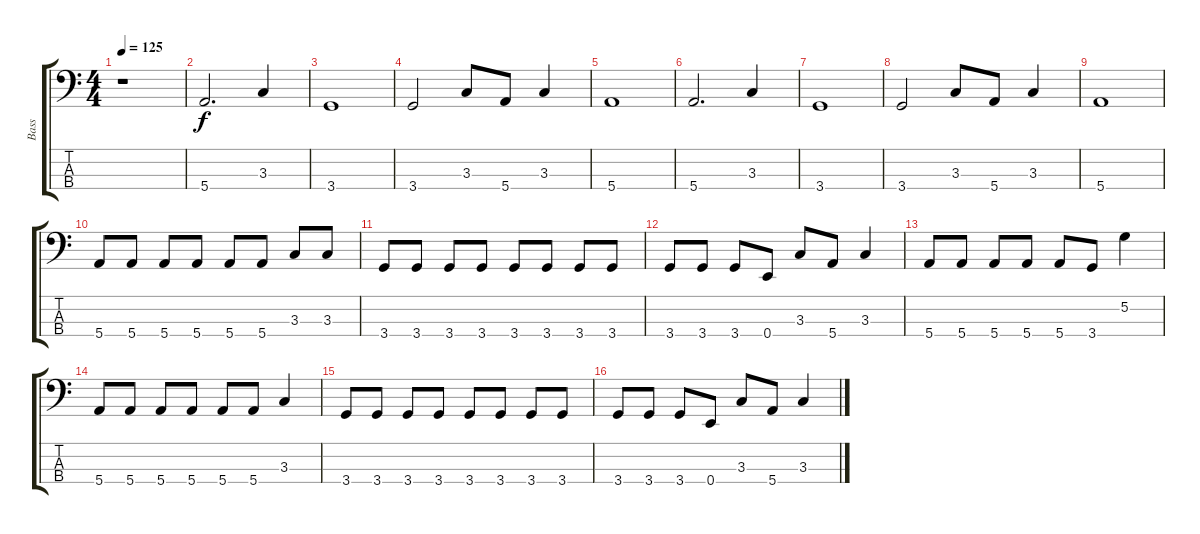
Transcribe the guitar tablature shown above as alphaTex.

\track ("Bass" "Bass") {instrument electricbasspick}
\staff {score tabs}
\tuning (G2 D2 A1 E1) {hide}
\ts (4 4)
\tempo 125
\clef f4
\ks c
r.1{dy f instrument electricbasspick} |
5.4.2{d} 3.3.4 |
3.4.1 |
3.4.2 3.3.8 5.4.8 3.3.4 |
5.4.1 |
5.4.2{d} 3.3.4 |
3.4.1 |
3.4.2 3.3.8 5.4.8 3.3.4 |
5.4.1 |
5.4.8 5.4.8 5.4.8 5.4.8 5.4.8 5.4.8 3.3.8 3.3.8 |
3.4.8 3.4.8 3.4.8 3.4.8 3.4.8 3.4.8 3.4.8 3.4.8 |
3.4.8 3.4.8 3.4.8 0.4.8 3.3.8 5.4.8 3.3.4 |
5.4.8 5.4.8 5.4.8 5.4.8 5.4.8 3.4.8 5.2.4 |
5.4.8 5.4.8 5.4.8 5.4.8 5.4.8 5.4.8 3.3.4 |
3.4.8 3.4.8 3.4.8 3.4.8 3.4.8 3.4.8 3.4.8 3.4.8 |
3.4.8 3.4.8 3.4.8 0.4.8 3.3.8 5.4.8 3.3.4
